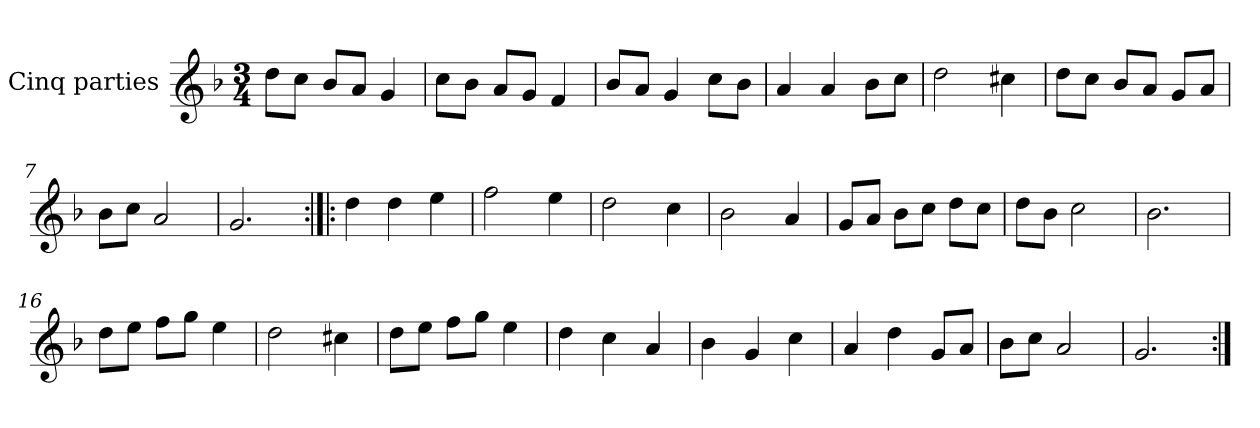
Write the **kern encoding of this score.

**kern
*part1
*staff1
*I"Cinq parties
*clefG2
*k[b-]
*M3/4
*MM90
=1
8dd\L
8cc\J
8b-/L
8a/J
4g/
=2
8cc\L
8b-\J
8a/L
8g/J
4f/
=3
8b-/L
8a/J
4g/
8cc\L
8b-\J
=4
4a/
4a/
8b-\L
8cc\J
=5
2dd\
4cc#X\
=6
8dd\L
8cc\J
8b-/L
8a/J
8g/L
8a/J
=7
8b-\L
8cc\J
2a/
=8
2.g/
=9:|!|:
4dd\
4dd\
4ee\
=10
2ff\
4ee\
=11
2dd\
4cc\
=12
2b-\
4a/
=13
8g/L
8a/J
8b-\L
8cc\J
8dd\L
8cc\J
=14
8dd\L
8b-\J
2cc\
=15
2.b-\
=16
8dd\L
8ee\J
8ff\L
8gg\J
4ee\
=17
2dd\
4cc#X\
=18
8dd\L
8ee\J
8ff\L
8gg\J
4ee\
=19
4dd\
4cc\
4a/
=20
4b-\
4g/
4cc\
=21
4a/
4dd\
8g/L
8a/J
=22
8b-\L
8cc\J
2a/
=23
2.g/
=:|!
*-
